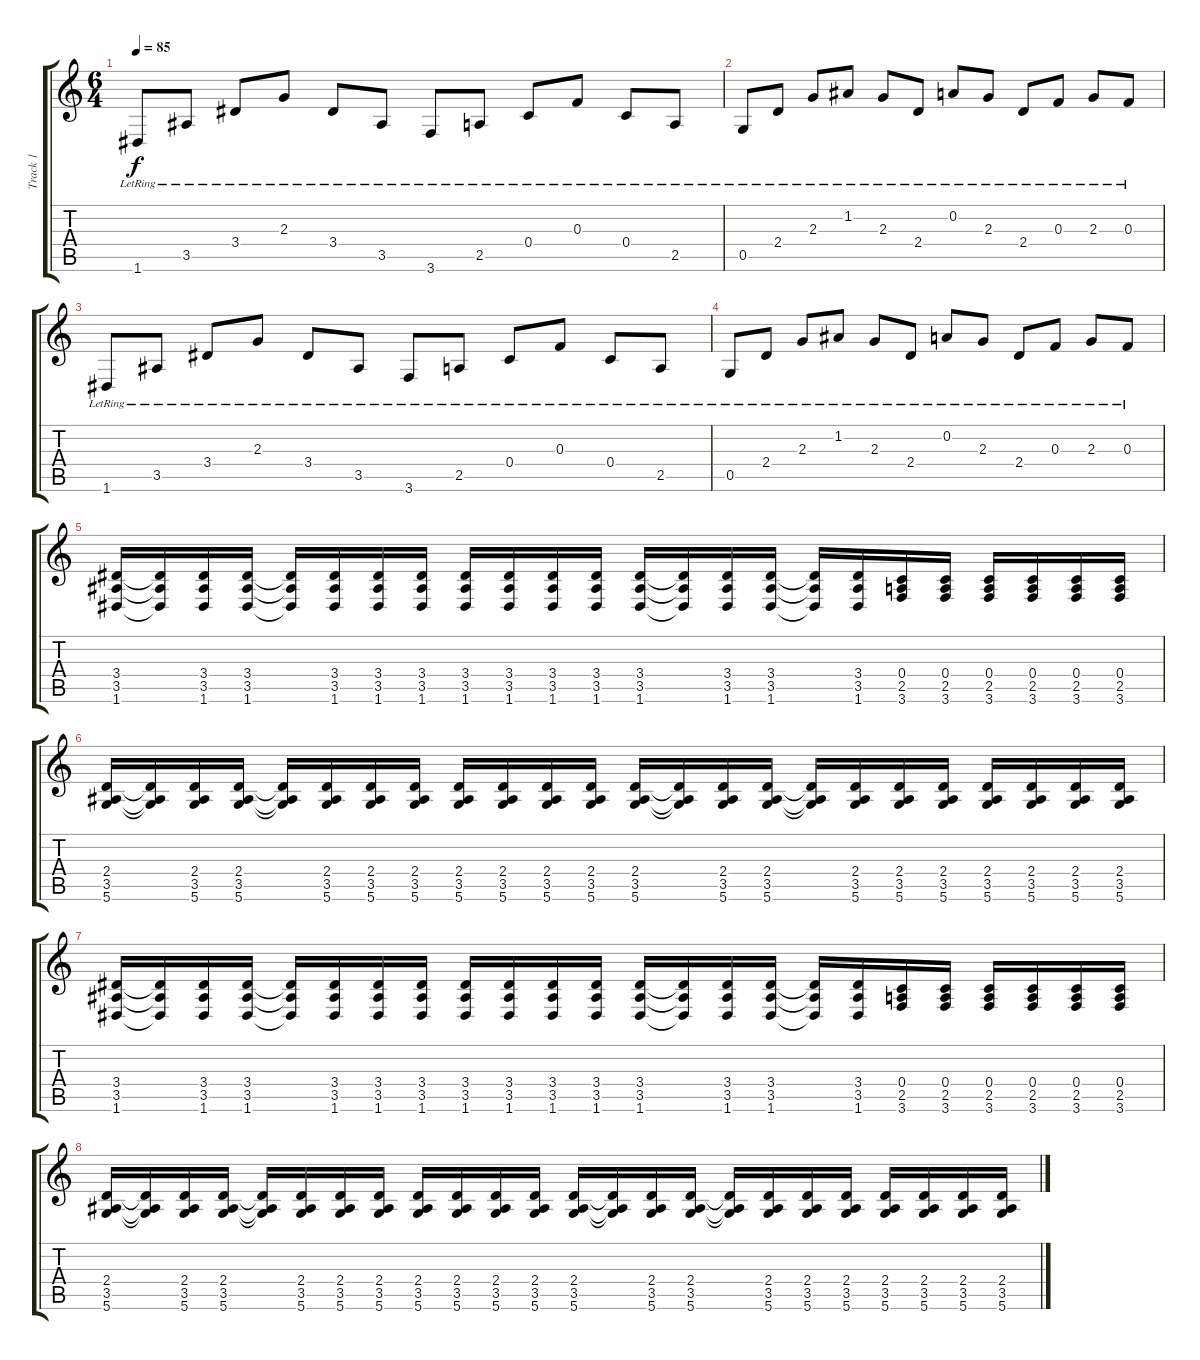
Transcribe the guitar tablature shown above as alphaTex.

\track ("Track 1" "Track 1") {instrument distortionguitar}
\staff {score tabs}
\tuning (D4 A3 F3 C3 G2 D2) {hide}
\ts (6 4)
\tempo 85
\clef g2
\ks c
1.6{lr}.8{dy f} 3.5{lr}.8 3.4{lr}.8 2.3{lr}.8 3.4{lr}.8 3.5{lr}.8 3.6{lr}.8 2.5{lr}.8 0.4{lr}.8 0.3{lr}.8 0.4{lr}.8 2.5{lr}.8 |
0.5{lr}.8 2.4{lr}.8 2.3{lr}.8 1.2{lr}.8 2.3{lr}.8 2.4{lr}.8 0.2{lr}.8 2.3{lr}.8 2.4{lr}.8 0.3{lr}.8 2.3{lr}.8 0.3{lr}.8 |
1.6{lr}.8 3.5{lr}.8 3.4{lr}.8 2.3{lr}.8 3.4{lr}.8 3.5{lr}.8 3.6{lr}.8 2.5{lr}.8 0.4{lr}.8 0.3{lr}.8 0.4{lr}.8 2.5{lr}.8 |
0.5{lr}.8 2.4{lr}.8 2.3{lr}.8 1.2{lr}.8 2.3{lr}.8 2.4{lr}.8 0.2{lr}.8 2.3{lr}.8 2.4{lr}.8 0.3{lr}.8 2.3{lr}.8 0.3{lr}.8 |
(3.4 3.5 1.6).16 (3.4{t} 3.5{t} 1.6{t}).16 (3.4 3.5 1.6).16 (3.4 3.5 1.6).16 (3.4{t} 3.5{t} 1.6{t}).16 (3.4 3.5 1.6).16 (3.4 3.5 1.6).16 (3.4 3.5 1.6).16 (3.4 3.5 1.6).16 (3.4 3.5 1.6).16 (3.4 3.5 1.6).16 (3.4 3.5 1.6).16 (3.4 3.5 1.6).16 (3.4{t} 3.5{t} 1.6{t}).16 (3.4 3.5 1.6).16 (3.4 3.5 1.6).16 (3.4{t} 3.5{t} 1.6{t}).16 (3.4 3.5 1.6).16 (0.4 2.5 3.6).16 (0.4 2.5 3.6).16 (0.4 2.5 3.6).16 (0.4 2.5 3.6).16 (0.4 2.5 3.6).16 (0.4 2.5 3.6).16 |
(2.4 3.5 5.6).16 (2.4{t} 3.5{t} 5.6{t}).16 (2.4 3.5 5.6).16 (2.4 3.5 5.6).16 (2.4{t} 3.5{t} 5.6{t}).16 (2.4 3.5 5.6).16 (2.4 3.5 5.6).16 (2.4 3.5 5.6).16 (2.4 3.5 5.6).16 (2.4 3.5 5.6).16 (2.4 3.5 5.6).16 (2.4 3.5 5.6).16 (2.4 3.5 5.6).16 (2.4{t} 3.5{t} 5.6{t}).16 (2.4 3.5 5.6).16 (2.4 3.5 5.6).16 (2.4{t} 3.5{t} 5.6{t}).16 (2.4 3.5 5.6).16 (2.4 3.5 5.6).16 (2.4 3.5 5.6).16 (2.4 3.5 5.6).16 (2.4 3.5 5.6).16 (2.4 3.5 5.6).16 (2.4 3.5 5.6).16 |
(3.4 3.5 1.6).16 (3.4{t} 3.5{t} 1.6{t}).16 (3.4 3.5 1.6).16 (3.4 3.5 1.6).16 (3.4{t} 3.5{t} 1.6{t}).16 (3.4 3.5 1.6).16 (3.4 3.5 1.6).16 (3.4 3.5 1.6).16 (3.4 3.5 1.6).16 (3.4 3.5 1.6).16 (3.4 3.5 1.6).16 (3.4 3.5 1.6).16 (3.4 3.5 1.6).16 (3.4{t} 3.5{t} 1.6{t}).16 (3.4 3.5 1.6).16 (3.4 3.5 1.6).16 (3.4{t} 3.5{t} 1.6{t}).16 (3.4 3.5 1.6).16 (0.4 2.5 3.6).16 (0.4 2.5 3.6).16 (0.4 2.5 3.6).16 (0.4 2.5 3.6).16 (0.4 2.5 3.6).16 (0.4 2.5 3.6).16 |
(2.4 3.5 5.6).16 (2.4{t} 3.5{t} 5.6{t}).16 (2.4 3.5 5.6).16 (2.4 3.5 5.6).16 (2.4{t} 3.5{t} 5.6{t}).16 (2.4 3.5 5.6).16 (2.4 3.5 5.6).16 (2.4 3.5 5.6).16 (2.4 3.5 5.6).16 (2.4 3.5 5.6).16 (2.4 3.5 5.6).16 (2.4 3.5 5.6).16 (2.4 3.5 5.6).16 (2.4{t} 3.5{t} 5.6{t}).16 (2.4 3.5 5.6).16 (2.4 3.5 5.6).16 (2.4{t} 3.5{t} 5.6{t}).16 (2.4 3.5 5.6).16 (2.4 3.5 5.6).16 (2.4 3.5 5.6).16 (2.4 3.5 5.6).16 (2.4 3.5 5.6).16 (2.4 3.5 5.6).16 (2.4 3.5 5.6).16
